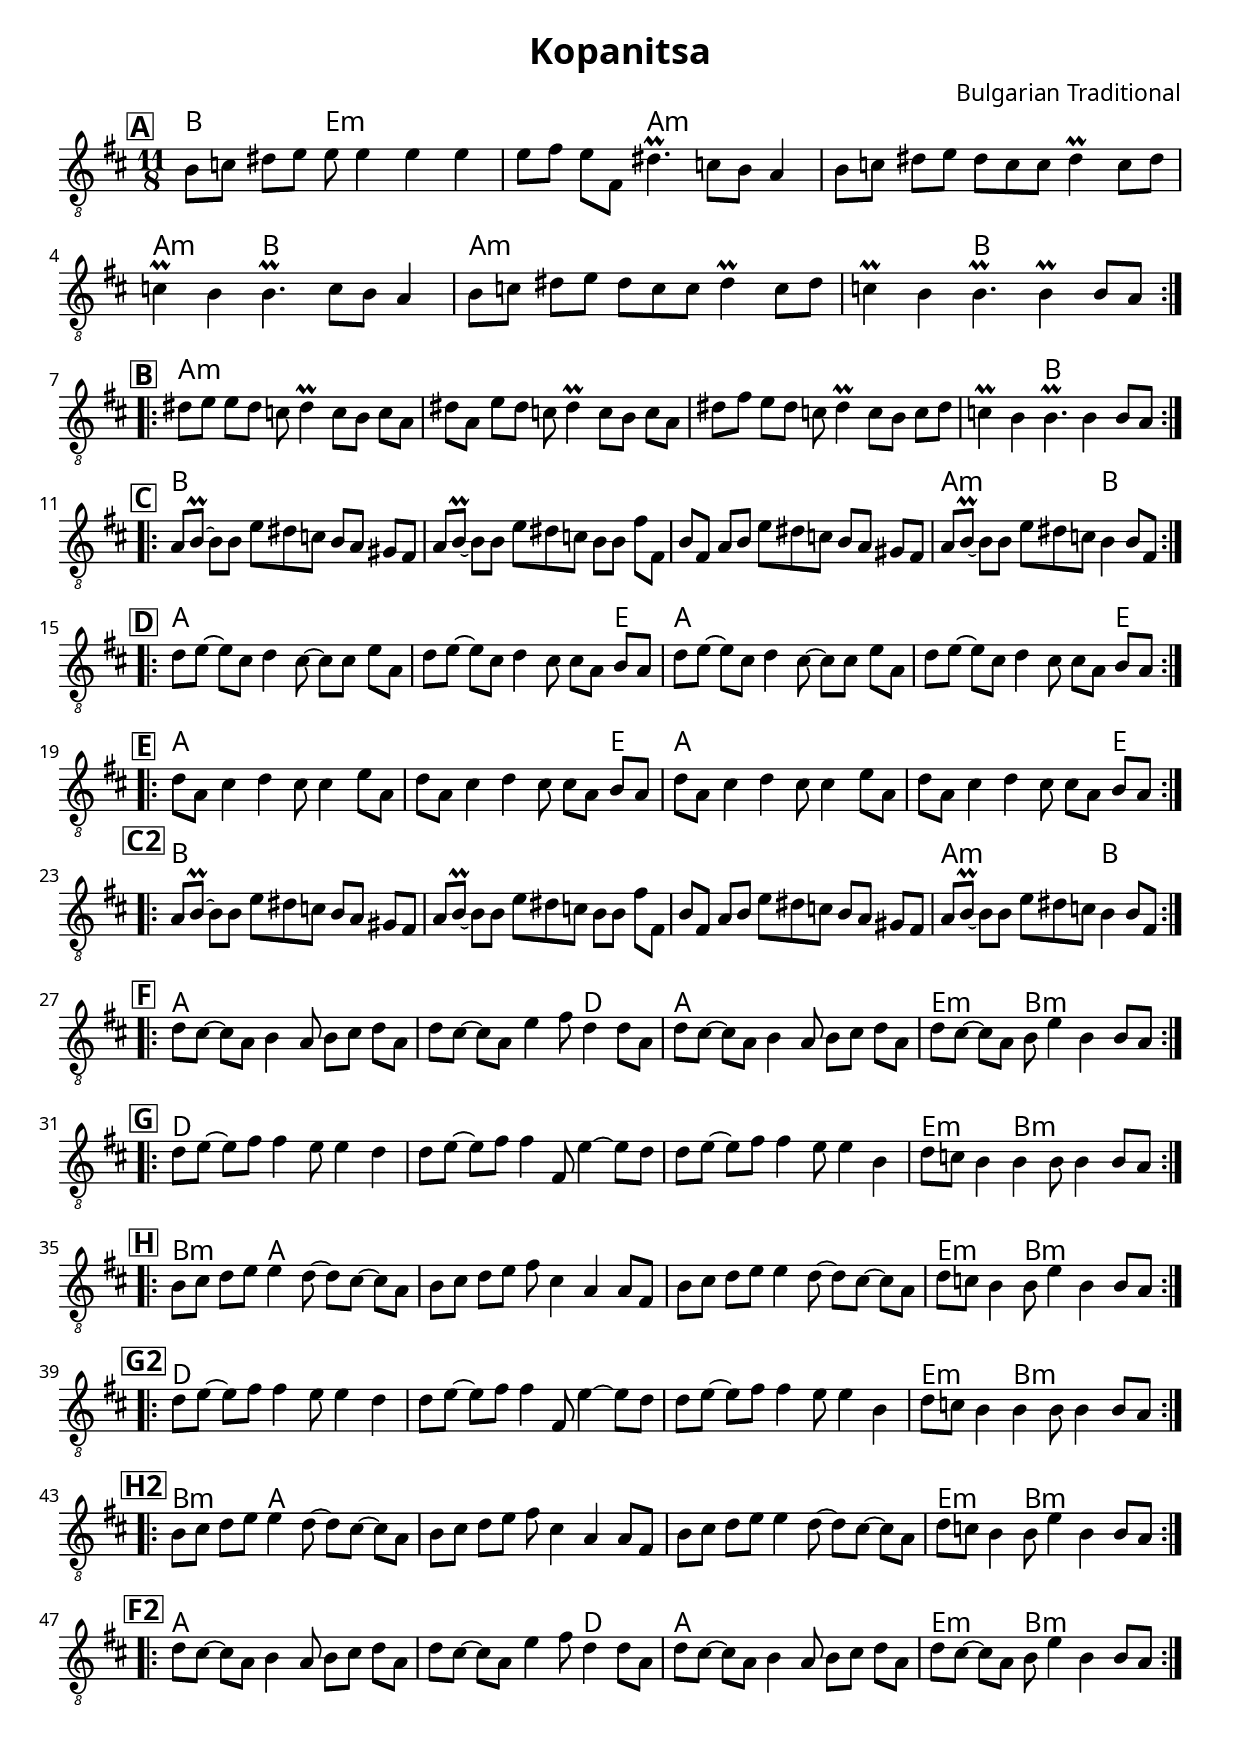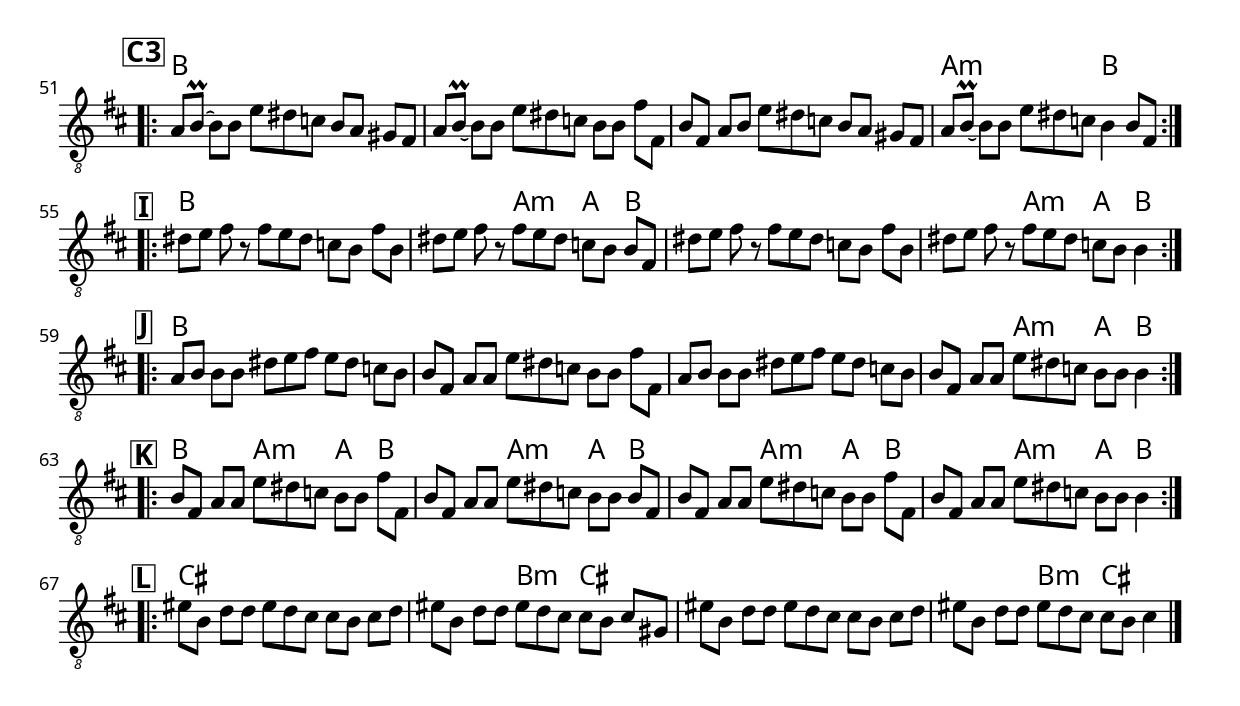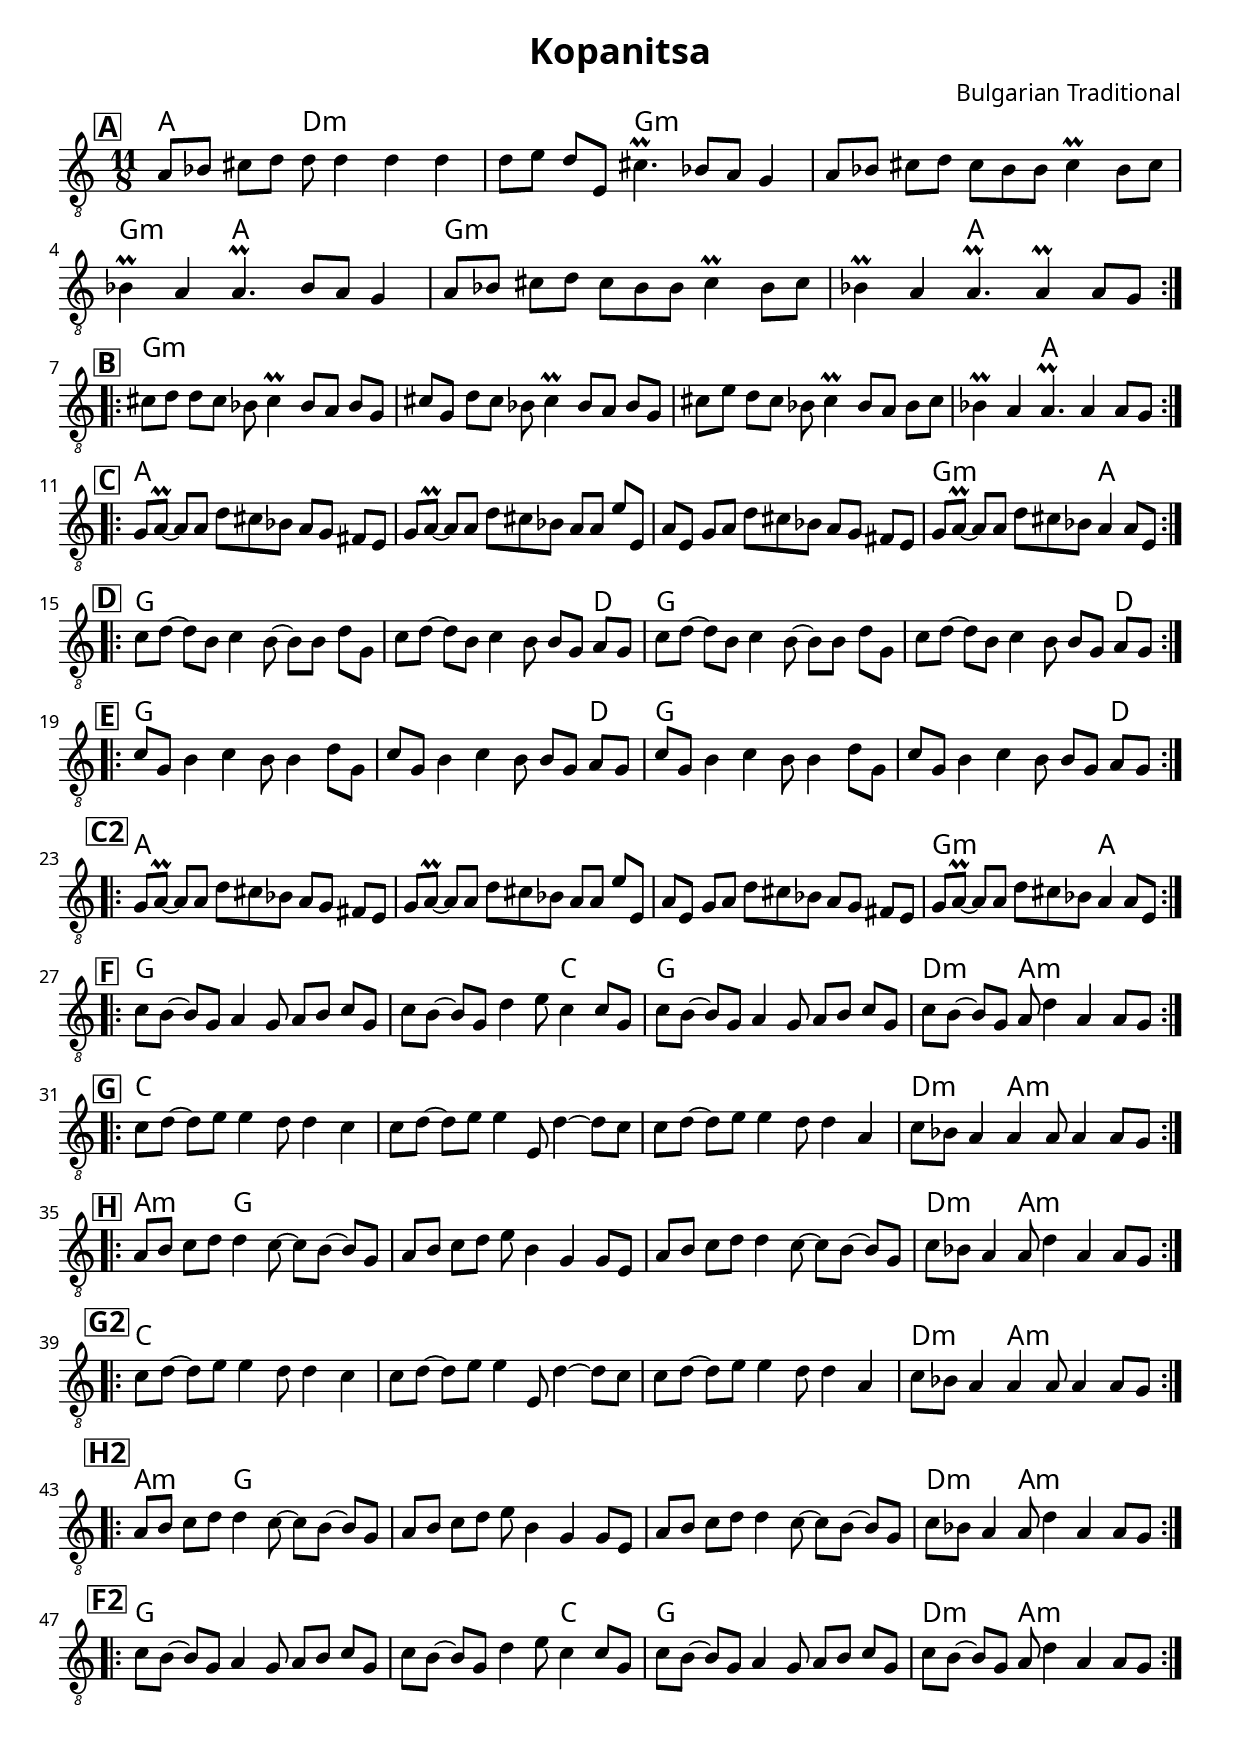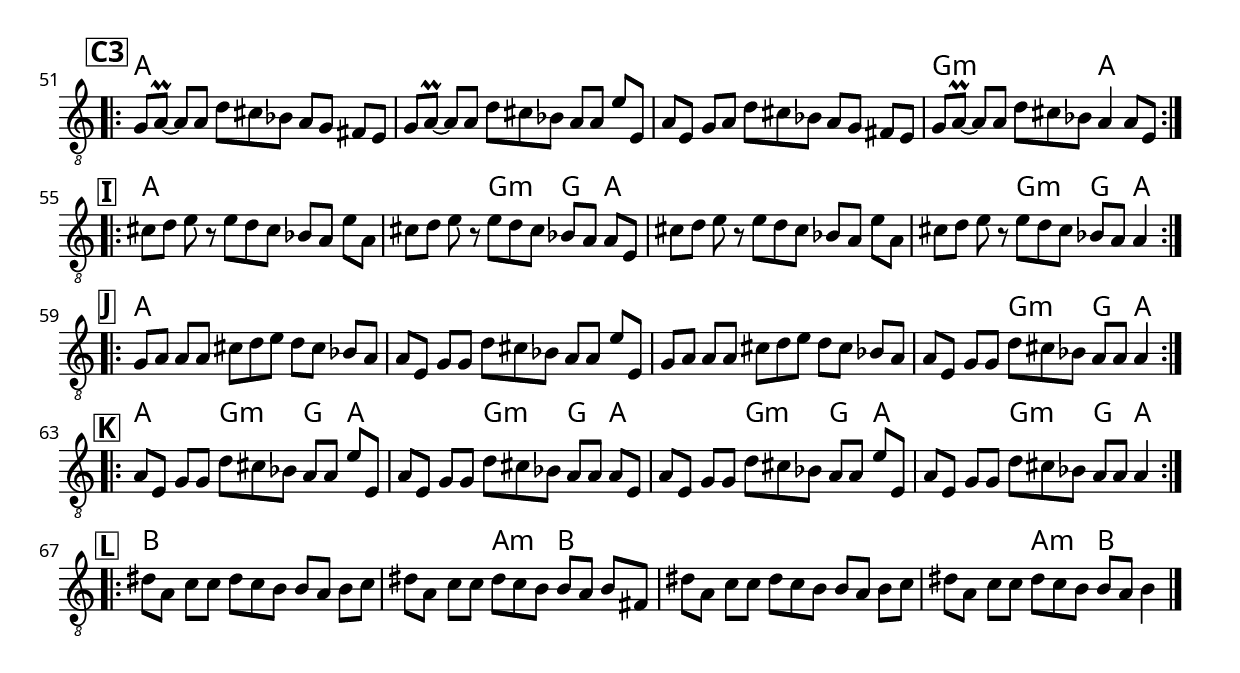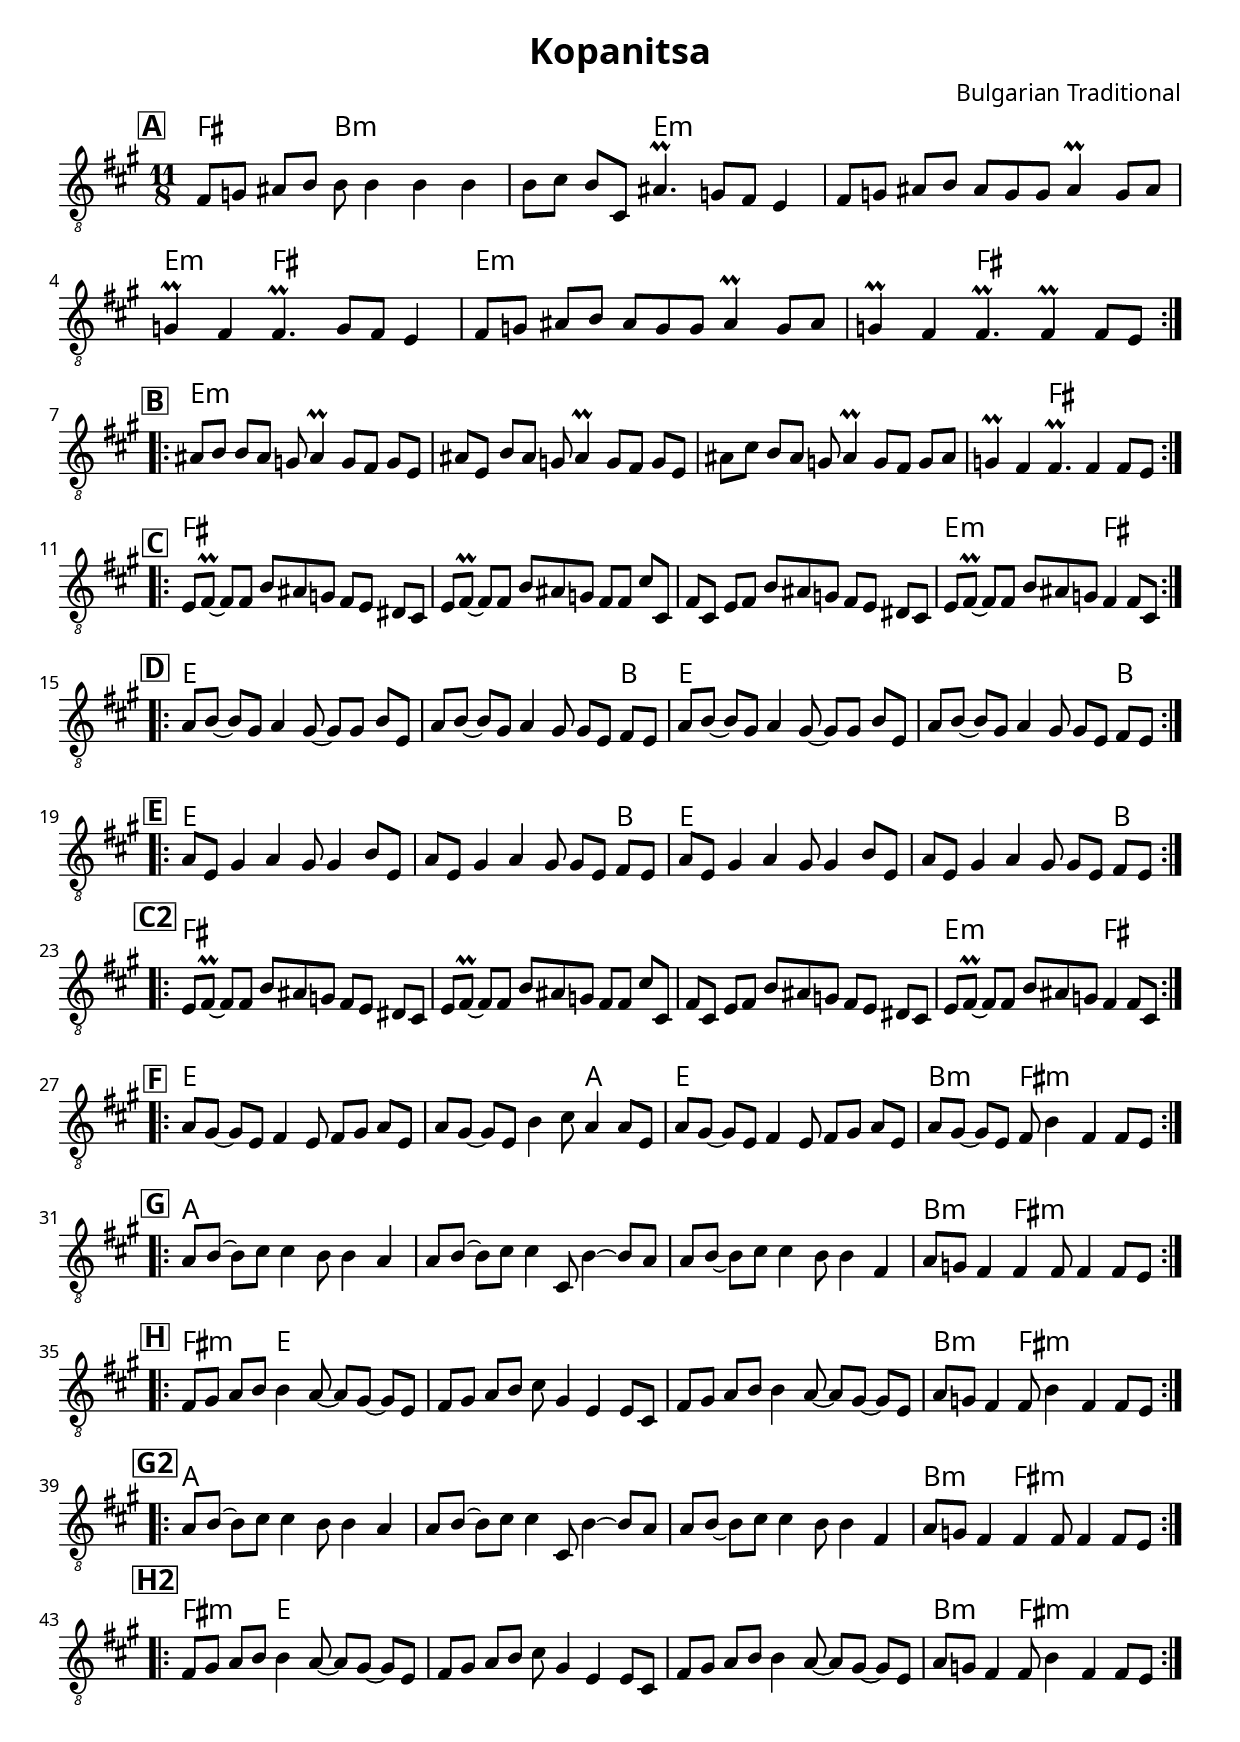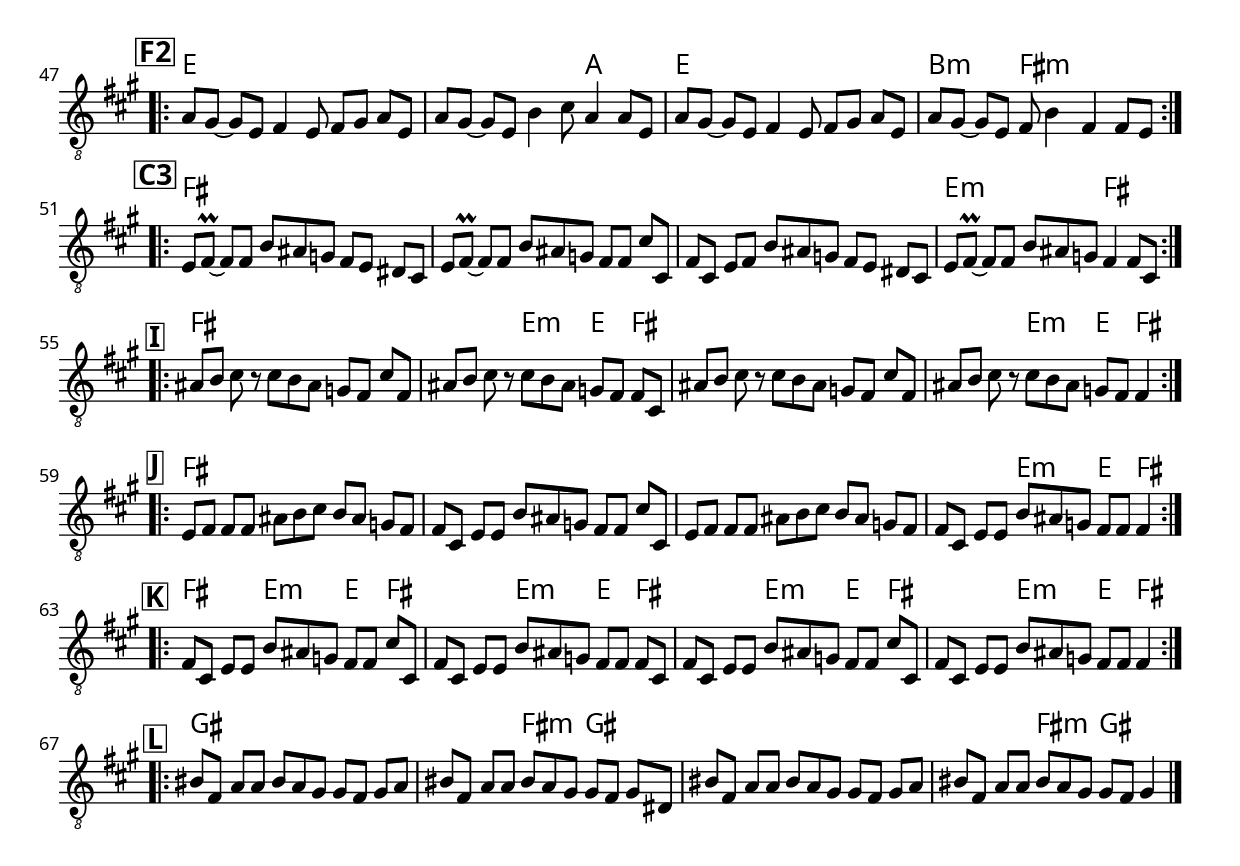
% {{{ PARAMETRI
  myTitle = "Kopanitsa"
  mySubTitle = "Bulgarian Traditional"
  myKey = \key c \major
  myTime = \time #'(2 2 3 2 2) 11/8
  myTempo =  #(ly:make-moment 190 4)
% }}}

% INTESTAZIONE {{{
\version "2.18.2"

\header {
  title = \myTitle
  composer = \mySubTitle
}

\paper{
  print-first-page-number = ##t
  oddHeaderMarkup = \markup \null
  evenHeaderMarkup = \markup \null
  #(set-global-staff-size 10)

  myStaffSize = #20
  fonts = #(make-pango-font-tree
  "FontAwesome"
  "FontAwesome"
  "FontAwesome"
  (/ myStaffSize 20))
}

global = {
  \myKey
  \numericTimeSignature
  \myTime
  \set Score.markFormatter = #format-mark-box-alphabet
}
\layout { indent = #0 }
%}}}

% PARTE A {{{
temaA = {
  \repeat volta 2 {
    a8 bes cis d d d4 d d | d8 e d e, cis'4.\prall bes8 a g4 | a8 bes cis d cis bes bes cis4\prall bes8 cis|\break
    bes4\prall a4 a4.\prall bes8 a g4 | a8 bes cis d cis bes bes cis4\prall bes8 cis | bes4\prall a a4.\prall a4\prall a8 g|
  }
}

accordiA = \chordmode{
  \set chordChanges = ##t
  \repeat volta 2{
    a2 d4.:m d2:m | d2:m g4.:m g2:m | g1*11/8:m |
    g2:m a4. a2 | g1*11/8:m | g2:m a4. a2 |
  }
}
% }}}

% PARTE B {{{
temaB = {
  \repeat volta 2 {
    cis8 d d cis bes cis4\prall bes8 a bes8 g | cis8 g d' cis bes cis4\prall bes8 a bes g | 
    cis8 e d cis bes cis4\prall bes8 a bes cis | bes4\prall a a4.\prall a4 a8 g |
  }
}

accordiB = \chordmode{
  \set chordChanges = ##t
  \repeat volta 2{
    g1*11/8:m | g1*11/8:m | g1*11/8:m | g2:m a4. a2 |
  }
}
% }}}

% PARTE C {{{
temaC = {
  \repeat volta 2 {
    g8 a~\prall a a d cis bes a g fis e | g8 a\prall~ a a d cis bes a a e' e, |
    a8 e g a d cis bes a g fis e | g8 a~\prall a a d cis bes a4 a8 e |
  }
}

accordiC = \chordmode{
  \set chordChanges = ##t
  \repeat volta 2{
    a1*11/8 | a1*11/8 | a1*11/8 | g2:m g4.:m a2 |
  }
}
% }}}

% PARTE D {{{
temaD = {
  \repeat volta 2 {
    c'8 d~ d b c4 b8~ b b d g, | c8 d~ d b c4 b8 b g a g |
    c8 d~ d b c4 b8~ b b d g, | c8 d~ d b c4 b8 b g a g |
  }
}

accordiD = \chordmode{
  \set chordChanges = ##t
  \repeat volta 2{
    g1*11/8 | g2 g4. g4 d4 |
    g1*11/8 | g2 g4. g4 d4 |
  }
}
% }}}

% PARTE E {{{
temaE = {
  \repeat volta 2 {
    c8 g b4 c4 b8 b4 d8 g, | c8 g b4 c4 b8 b g a g |
    c8 g b4 c4 b8 b4 d8 g, | c8 g b4 c4 b8 b g a g |
  }
}

accordiE = \chordmode{
  \set chordChanges = ##t
  \repeat volta 2{
    g1*11/8 | g2 g4. g4 d4 |
    g1*11/8 | g2 g4. g4 d4 |
  }
}
% }}}

% PARTE F {{{
temaF = {
  \repeat volta 2 {
    c'8 b8~ b g a4 g8 a b c g | c b~ b g d'4 e8 c4 c8 g |
    c8 b8~ b g a4 g8 a b c g | c b~ b g a d4 a a8 g |
  }
}

accordiF = \chordmode{
  \set chordChanges = ##t
  \repeat volta 2{
    g1*11/8 | g2 g4. c2 |
    g1*11/8 | d2:m a4.:m a2:m |
  }
}
% }}}

% PARTE G {{{
temaG = {
  \repeat volta 2 {
    c8 d~ d e e4 d8 d4 c4 | c8 d~ d e e4 e,8 d'4~ d8 c | c8 d~ d e e4 d8 d4 a4 | c8 bes a4 a4 a8 a4 a8 g |
  }
}

accordiG = \chordmode{
  \set chordChanges = ##t
  \repeat volta 2{
    c1*11/8 | c1*11/8 |
    c1*11/8 | d2:m a4.:m a2:m |
  }
}
% }}}

% PARTE H {{{
temaH = {
  \repeat volta 2 {
    a8 b c d d4 c8~ c b~ b g | a b c d e b4 g g8 e | a b c d d4 c8~ c b~ b g | c8 bes a4 a8 d4 a a8 g |
  }
}

accordiH = \chordmode{
  \set chordChanges = ##t
  \repeat volta 2{
    a2:m g4. g2 | g1*11/8 |
    g1*11/8 | d2:m a4.:m a2:m |
  }
}
% }}}

% PARTE I {{{
temaI = {
  \repeat volta 2 {
    cis'8 d e r e d cis bes a e' a, | cis d e r e d cis bes a a e |
    cis'8 d e r e d cis bes a e' a, | cis d e r e d cis bes a a4 |
  }
}

accordiI = \chordmode{
  \set chordChanges = ##t
  \repeat volta 2{
    a1*11/8 | a2 g4.:m g4 a4 |
    a1*11/8 | a2 g4.:m g4 a4 |
  }
}
% }}}

% PARTE J {{{
temaJ = {
  \repeat volta 2 {
    g8 a a a cis d e d cis bes a | a e g g d' cis bes a a e' e, | 
    g8 a a a cis d e d cis bes a | a e g g d' cis bes a a a4 |
  }
}

accordiJ = \chordmode{
  \set chordChanges = ##t
  \repeat volta 2{
    a1*11/8 | a1*11/8 | 
    a1*11/8 | a2 g4.:m g4 a4 |
  }
}
% }}}

% PARTE K {{{
temaK = {
  \repeat volta 2 {
    a8 e g g d' cis bes a a e' e, | a e g g d' cis bes a a a e |
    a8 e g g d' cis bes a a e' e, | a e g g d' cis bes a a a4 |
  }
}

accordiK = \chordmode{
  \set chordChanges = ##t
  \repeat volta 2{
    a2 g4.:m g4 a4 | a2 g4.:m g4 a4 |
    a2 g4.:m g4 a4 | a2 g4.:m g4 a4 |
  }
}
% }}}

% PARTE L {{{
temaL = {
  \repeat volta 2 {
    dis8 a c c dis c b b a b c | dis a c c dis c b b a b fis |
    dis'8 a c c dis c b b a b c | dis a c c dis c b b a b4 |
  }
}

accordiL = \chordmode{
  \set chordChanges = ##t
  \repeat volta 2{
    b1*11/8 | b2 a4.:m b2 |
    b1*11/8 | b2 a4.:m b2 |
  }
}
% }}}

% LYRICS {{{
testoCompleto=\markup { }
% }}}

% SCORE {{{
tema = \relative c' {
  \global 
  \mark \markup{ \box \bold{A} }
  \temaA
  \break
  \mark \markup{ \box \bold{B} }
  \temaB
  \break
  \mark \markup{ \box \bold{C} }
  \temaC
  \break
  \mark \markup{ \box \bold{D} }
  \temaD
  \break
  \mark \markup{ \box \bold{E} }
  \temaE
  \break
  \mark \markup{ \box \bold{C2} }
  \temaC
  \break
  \mark \markup{ \box \bold{F} }
  \temaF
  \break
  \mark \markup{ \box \bold{G} }
  \temaG
  \break
  \mark \markup{ \box \bold{H} }
  \temaH
  \break
  \mark \markup{ \box \bold{G2} }
  \temaG
  \break
  \mark \markup{ \box \bold{H2} }
  \temaH
  \break
  \mark \markup{ \box \bold{F2} }
  \relative c{\temaF}
  \break
  \mark \markup{ \box \bold{C3} }
  \temaC
  \break
  \mark \markup{ \box \bold{I} }
  \temaI
  \break
  \mark \markup{ \box \bold{J} }
  \temaJ
  \break
  \mark \markup{ \box \bold{K} }
  \temaK
  \break
  \mark \markup{ \box \bold{L} }
  \temaL
  \break
  \bar "|."
}

chordsPart ={
  \new ChordNames {
    \accordiA
    \accordiB
    \accordiC
    \accordiD
    \accordiE
    \accordiC
    \accordiF
    \accordiG
    \accordiH
    \accordiG
    \accordiH
    \accordiF
    \accordiC
    \accordiI
    \accordiJ
    \accordiK
    \accordiL
  }
}

temaPart = \new Staff \with {
  instrumentName = ""
  midiInstrument = "piano"
} { \clef "treble_8" \tema }

scoreContent = << 
  \chordsPart
  \temaPart
>>
%}}}

% {{{ BOOKS
  \book{
    \bookOutputSuffix "C"
    \score {
      \scoreContent
      \layout {}
      \midi { \context { \Score tempoWholesPerMinute = #(ly:make-moment 190 4) } }
    }
    \testoCompleto
  }

  \book{
    \bookOutputSuffix "Bb"
    \score { \transpose c d {\scoreContent} }
    \testoCompleto
  }

  \book{
    \bookOutputSuffix "Eb"
    \score { \transpose ees c { \scoreContent } }
    \testoCompleto
  }
% }}}
